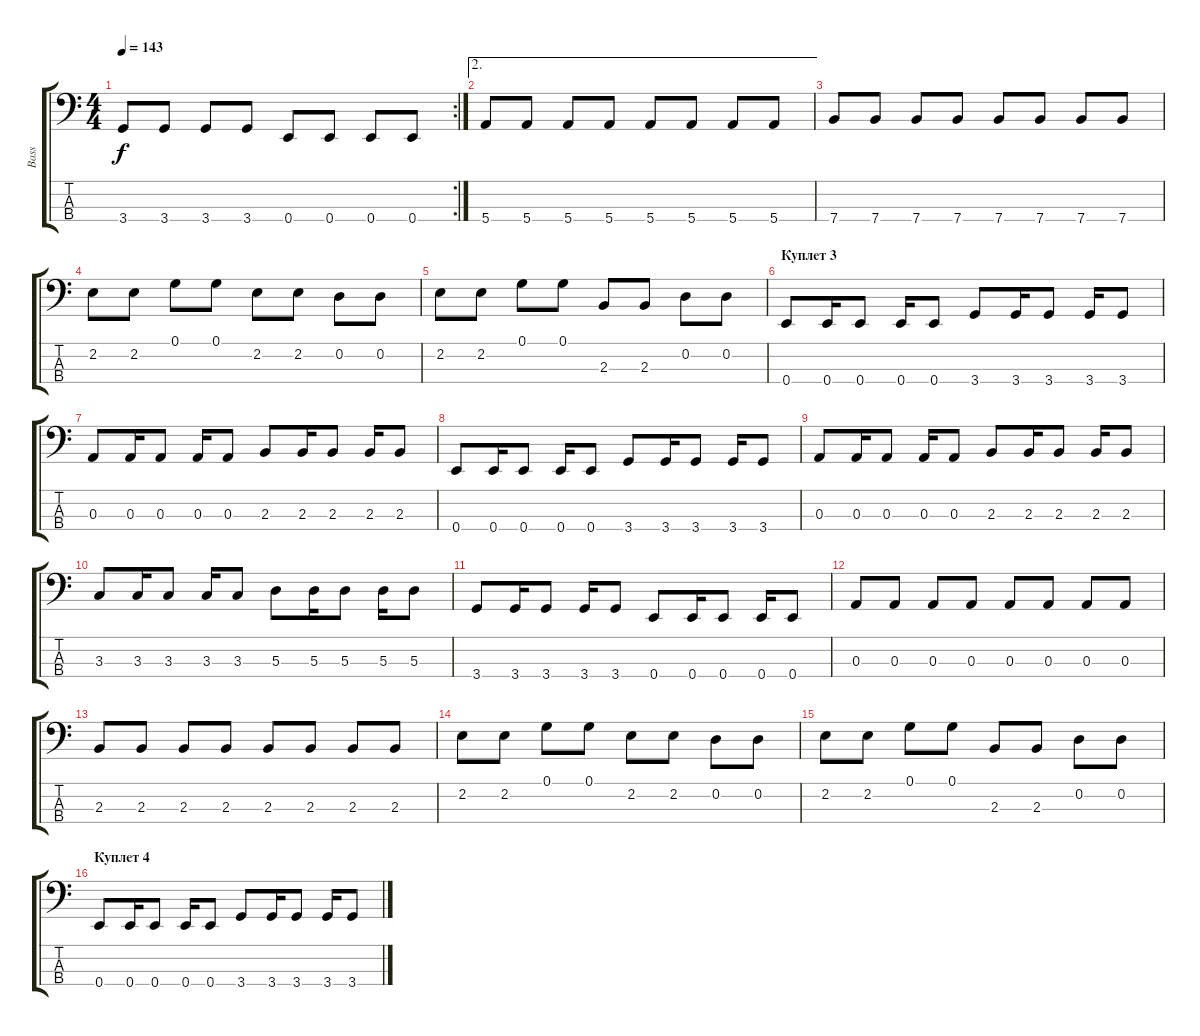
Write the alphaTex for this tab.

\track ("Bass" "Bass") {instrument electricbasspick}
\staff {score tabs}
\tuning (G2 D2 A1 E1) {hide}
\rc 2
\ts (4 4)
\tempo 143
\clef f4
\ks c
3.4.8{dy f} 3.4.8 3.4.8 3.4.8 0.4.8 0.4.8 0.4.8 0.4.8 |
\ae 2
5.4.8 5.4.8 5.4.8 5.4.8 5.4.8 5.4.8 5.4.8 5.4.8 |
7.4.8 7.4.8 7.4.8 7.4.8 7.4.8 7.4.8 7.4.8 7.4.8 |
\section ("" " ")
2.2.8 2.2.8 0.1.8 0.1.8 2.2.8 2.2.8 0.2.8 0.2.8 |
2.2.8 2.2.8 0.1.8 0.1.8 2.3.8 2.3.8 0.2.8 0.2.8 |
\section ("" "Куплет 3")
0.4.8{instrument electricbasspick} 0.4.16 0.4.8 0.4.16 0.4.8 3.4.8 3.4.16 3.4.8 3.4.16 3.4.8 |
0.3.8 0.3.16 0.3.8 0.3.16 0.3.8 2.3.8 2.3.16 2.3.8 2.3.16 2.3.8 |
0.4.8 0.4.16 0.4.8 0.4.16 0.4.8 3.4.8 3.4.16 3.4.8 3.4.16 3.4.8 |
0.3.8 0.3.16 0.3.8 0.3.16 0.3.8 2.3.8 2.3.16 2.3.8 2.3.16 2.3.8 |
3.3.8 3.3.16 3.3.8 3.3.16 3.3.8 5.3.8 5.3.16 5.3.8 5.3.16 5.3.8 |
3.4.8 3.4.16 3.4.8 3.4.16 3.4.8 0.4.8 0.4.16 0.4.8 0.4.16 0.4.8 |
0.3.8 0.3.8 0.3.8 0.3.8 0.3.8 0.3.8 0.3.8 0.3.8 |
2.3.8 2.3.8 2.3.8 2.3.8 2.3.8 2.3.8 2.3.8 2.3.8 |
\section ("" " ")
2.2.8 2.2.8 0.1.8 0.1.8 2.2.8 2.2.8 0.2.8 0.2.8 |
2.2.8 2.2.8 0.1.8 0.1.8 2.3.8 2.3.8 0.2.8 0.2.8 |
\section ("" "Куплет 4")
0.4.8{instrument electricbasspick} 0.4.16 0.4.8 0.4.16 0.4.8 3.4.8 3.4.16 3.4.8 3.4.16 3.4.8
